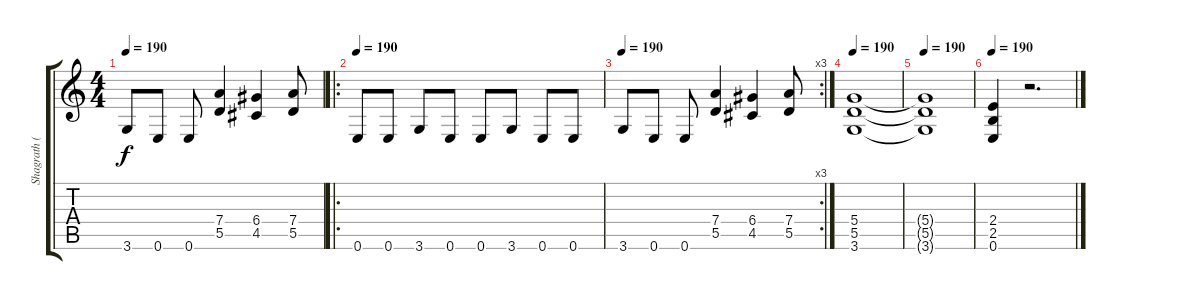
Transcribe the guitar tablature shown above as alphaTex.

\track ("Shagrath (lead Guitar)" "Shagrath (") {instrument distortionguitar}
\staff {score tabs}
\tuning (E4 B3 G3 D3 A2 E2) {hide}
\ts (4 4)
\tempo 190
\clef g2
\ks c
3.6.8{dy f} 0.6.8 0.6.8 (7.4 5.5).4 (6.4 4.5).4 (7.4 5.5).8 |
\ro
\tempo 190
0.6.8 0.6.8 3.6.8 0.6.8 0.6.8 3.6.8 0.6.8 0.6.8 |
\rc 3
\tempo 190
3.6.8 0.6.8 0.6.8 (7.4 5.5).4 (6.4 4.5).4 (7.4 5.5).8 |
\tempo 190
(5.4 5.5 3.6).1 |
\tempo 190
(5.4{t} 5.5{t} 3.6{t}).1 |
\tempo 190
(2.4 2.5 0.6).4 r.2{d}
